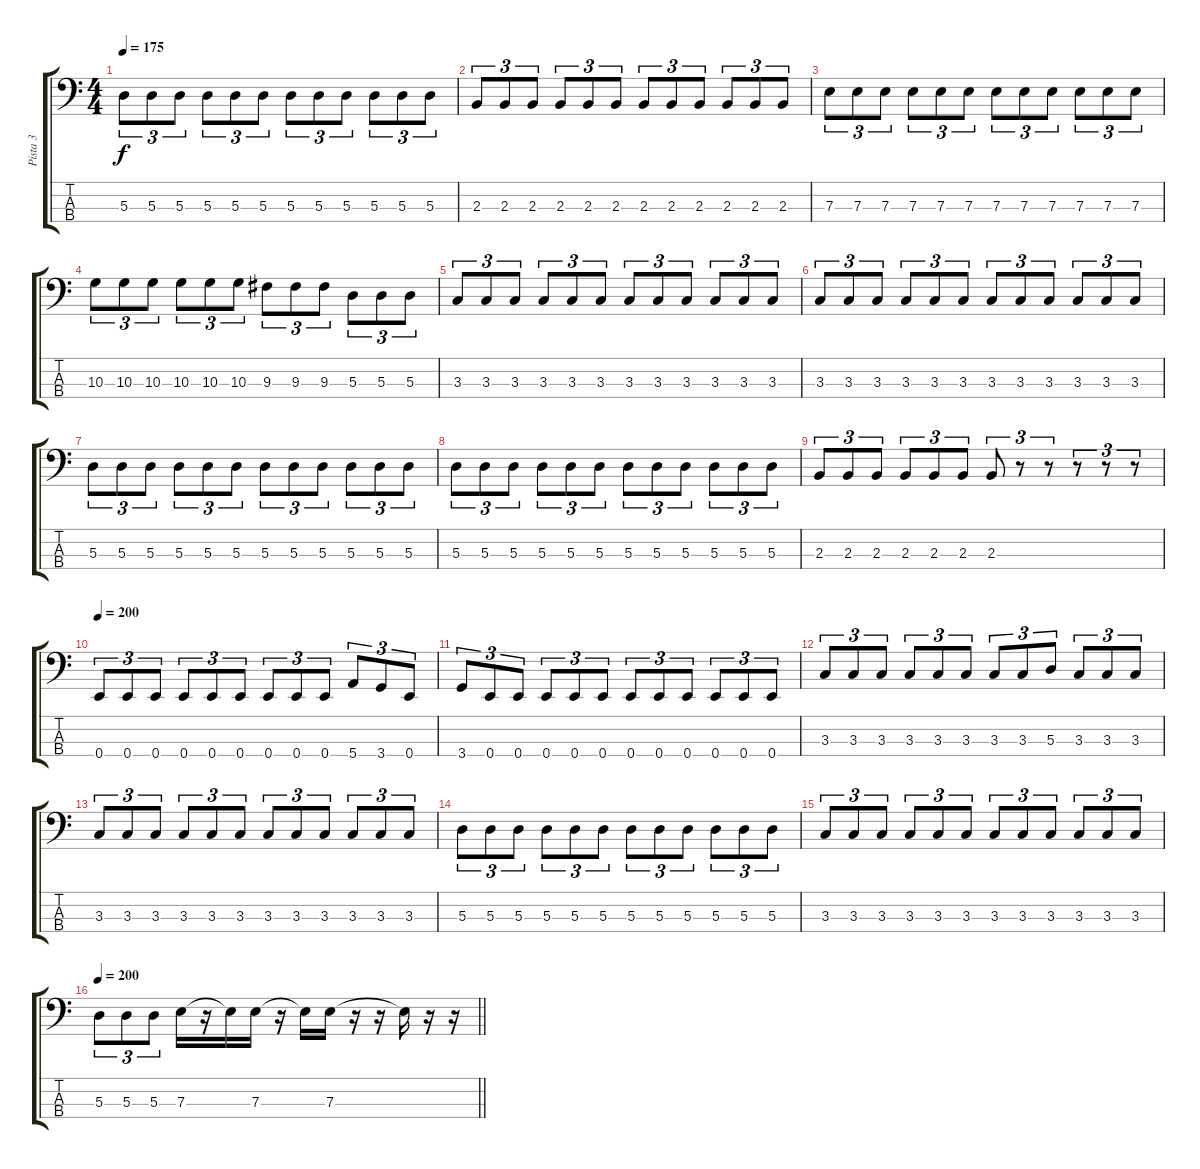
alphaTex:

\track ("Pista 3" "Pista 3") {instrument electricbassfinger}
\staff {score tabs}
\tuning (G2 D2 A1 E1) {hide}
\ts (4 4)
\tempo 175
\clef f4
\ks c
5.3.8{tu (3 2) dy f} 5.3.8{tu (3 2)} 5.3.8{tu (3 2)} 5.3.8{tu (3 2)} 5.3.8{tu (3 2)} 5.3.8{tu (3 2)} 5.3.8{tu (3 2)} 5.3.8{tu (3 2)} 5.3.8{tu (3 2)} 5.3.8{tu (3 2)} 5.3.8{tu (3 2)} 5.3.8{tu (3 2)} |
2.3.8{tu (3 2)} 2.3.8{tu (3 2)} 2.3.8{tu (3 2)} 2.3.8{tu (3 2)} 2.3.8{tu (3 2)} 2.3.8{tu (3 2)} 2.3.8{tu (3 2)} 2.3.8{tu (3 2)} 2.3.8{tu (3 2)} 2.3.8{tu (3 2)} 2.3.8{tu (3 2)} 2.3.8{tu (3 2)} |
7.3.8{tu (3 2)} 7.3.8{tu (3 2)} 7.3.8{tu (3 2)} 7.3.8{tu (3 2)} 7.3.8{tu (3 2)} 7.3.8{tu (3 2)} 7.3.8{tu (3 2)} 7.3.8{tu (3 2)} 7.3.8{tu (3 2)} 7.3.8{tu (3 2)} 7.3.8{tu (3 2)} 7.3.8{tu (3 2)} |
10.3.8{tu (3 2)} 10.3.8{tu (3 2)} 10.3.8{tu (3 2)} 10.3.8{tu (3 2)} 10.3.8{tu (3 2)} 10.3.8{tu (3 2)} 9.3.8{tu (3 2)} 9.3.8{tu (3 2)} 9.3.8{tu (3 2)} 5.3.8{tu (3 2)} 5.3.8{tu (3 2)} 5.3.8{tu (3 2)} |
3.3.8{tu (3 2)} 3.3.8{tu (3 2)} 3.3.8{tu (3 2)} 3.3.8{tu (3 2)} 3.3.8{tu (3 2)} 3.3.8{tu (3 2)} 3.3.8{tu (3 2)} 3.3.8{tu (3 2)} 3.3.8{tu (3 2)} 3.3.8{tu (3 2)} 3.3.8{tu (3 2)} 3.3.8{tu (3 2)} |
3.3.8{tu (3 2)} 3.3.8{tu (3 2)} 3.3.8{tu (3 2)} 3.3.8{tu (3 2)} 3.3.8{tu (3 2)} 3.3.8{tu (3 2)} 3.3.8{tu (3 2)} 3.3.8{tu (3 2)} 3.3.8{tu (3 2)} 3.3.8{tu (3 2)} 3.3.8{tu (3 2)} 3.3.8{tu (3 2)} |
5.3.8{tu (3 2)} 5.3.8{tu (3 2)} 5.3.8{tu (3 2)} 5.3.8{tu (3 2)} 5.3.8{tu (3 2)} 5.3.8{tu (3 2)} 5.3.8{tu (3 2)} 5.3.8{tu (3 2)} 5.3.8{tu (3 2)} 5.3.8{tu (3 2)} 5.3.8{tu (3 2)} 5.3.8{tu (3 2)} |
5.3.8{tu (3 2)} 5.3.8{tu (3 2)} 5.3.8{tu (3 2)} 5.3.8{tu (3 2)} 5.3.8{tu (3 2)} 5.3.8{tu (3 2)} 5.3.8{tu (3 2)} 5.3.8{tu (3 2)} 5.3.8{tu (3 2)} 5.3.8{tu (3 2)} 5.3.8{tu (3 2)} 5.3.8{tu (3 2)} |
2.3.8{tu (3 2)} 2.3.8{tu (3 2)} 2.3.8{tu (3 2)} 2.3.8{tu (3 2)} 2.3.8{tu (3 2)} 2.3.8{tu (3 2)} 2.3.8{tu (3 2)} r.8{tu (3 2)} r.8{tu (3 2)} r.8{tu (3 2)} r.8{tu (3 2)} r.8{tu (3 2)} |
\tempo 200
0.4.8{tu (3 2)} 0.4.8{tu (3 2)} 0.4.8{tu (3 2)} 0.4.8{tu (3 2)} 0.4.8{tu (3 2)} 0.4.8{tu (3 2)} 0.4.8{tu (3 2)} 0.4.8{tu (3 2)} 0.4.8{tu (3 2)} 5.4.8{tu (3 2)} 3.4.8{tu (3 2)} 0.4.8{tu (3 2)} |
3.4.8{tu (3 2)} 0.4.8{tu (3 2)} 0.4.8{tu (3 2)} 0.4.8{tu (3 2)} 0.4.8{tu (3 2)} 0.4.8{tu (3 2)} 0.4.8{tu (3 2)} 0.4.8{tu (3 2)} 0.4.8{tu (3 2)} 0.4.8{tu (3 2)} 0.4.8{tu (3 2)} 0.4.8{tu (3 2)} |
3.3.8{tu (3 2)} 3.3.8{tu (3 2)} 3.3.8{tu (3 2)} 3.3.8{tu (3 2)} 3.3.8{tu (3 2)} 3.3.8{tu (3 2)} 3.3.8{tu (3 2)} 3.3.8{tu (3 2)} 5.3.8{tu (3 2)} 3.3.8{tu (3 2)} 3.3.8{tu (3 2)} 3.3.8{tu (3 2)} |
3.3.8{tu (3 2)} 3.3.8{tu (3 2)} 3.3.8{tu (3 2)} 3.3.8{tu (3 2)} 3.3.8{tu (3 2)} 3.3.8{tu (3 2)} 3.3.8{tu (3 2)} 3.3.8{tu (3 2)} 3.3.8{tu (3 2)} 3.3.8{tu (3 2)} 3.3.8{tu (3 2)} 3.3.8{tu (3 2)} |
5.3.8{tu (3 2)} 5.3.8{tu (3 2)} 5.3.8{tu (3 2)} 5.3.8{tu (3 2)} 5.3.8{tu (3 2)} 5.3.8{tu (3 2)} 5.3.8{tu (3 2)} 5.3.8{tu (3 2)} 5.3.8{tu (3 2)} 5.3.8{tu (3 2)} 5.3.8{tu (3 2)} 5.3.8{tu (3 2)} |
3.3.8{tu (3 2)} 3.3.8{tu (3 2)} 3.3.8{tu (3 2)} 3.3.8{tu (3 2)} 3.3.8{tu (3 2)} 3.3.8{tu (3 2)} 3.3.8{tu (3 2)} 3.3.8{tu (3 2)} 3.3.8{tu (3 2)} 3.3.8{tu (3 2)} 3.3.8{tu (3 2)} 3.3.8{tu (3 2)} |
\tempo 200
\barLineRight lightlight
5.3.8{tu (3 2)} 5.3.8{tu (3 2)} 5.3.8{tu (3 2)} 7.3.16 r.16 7.3{t}.16 7.3.16 r.16 7.3{t}.16 7.3.16 r.16 r.16 7.3{t}.16 r.16 r.16
